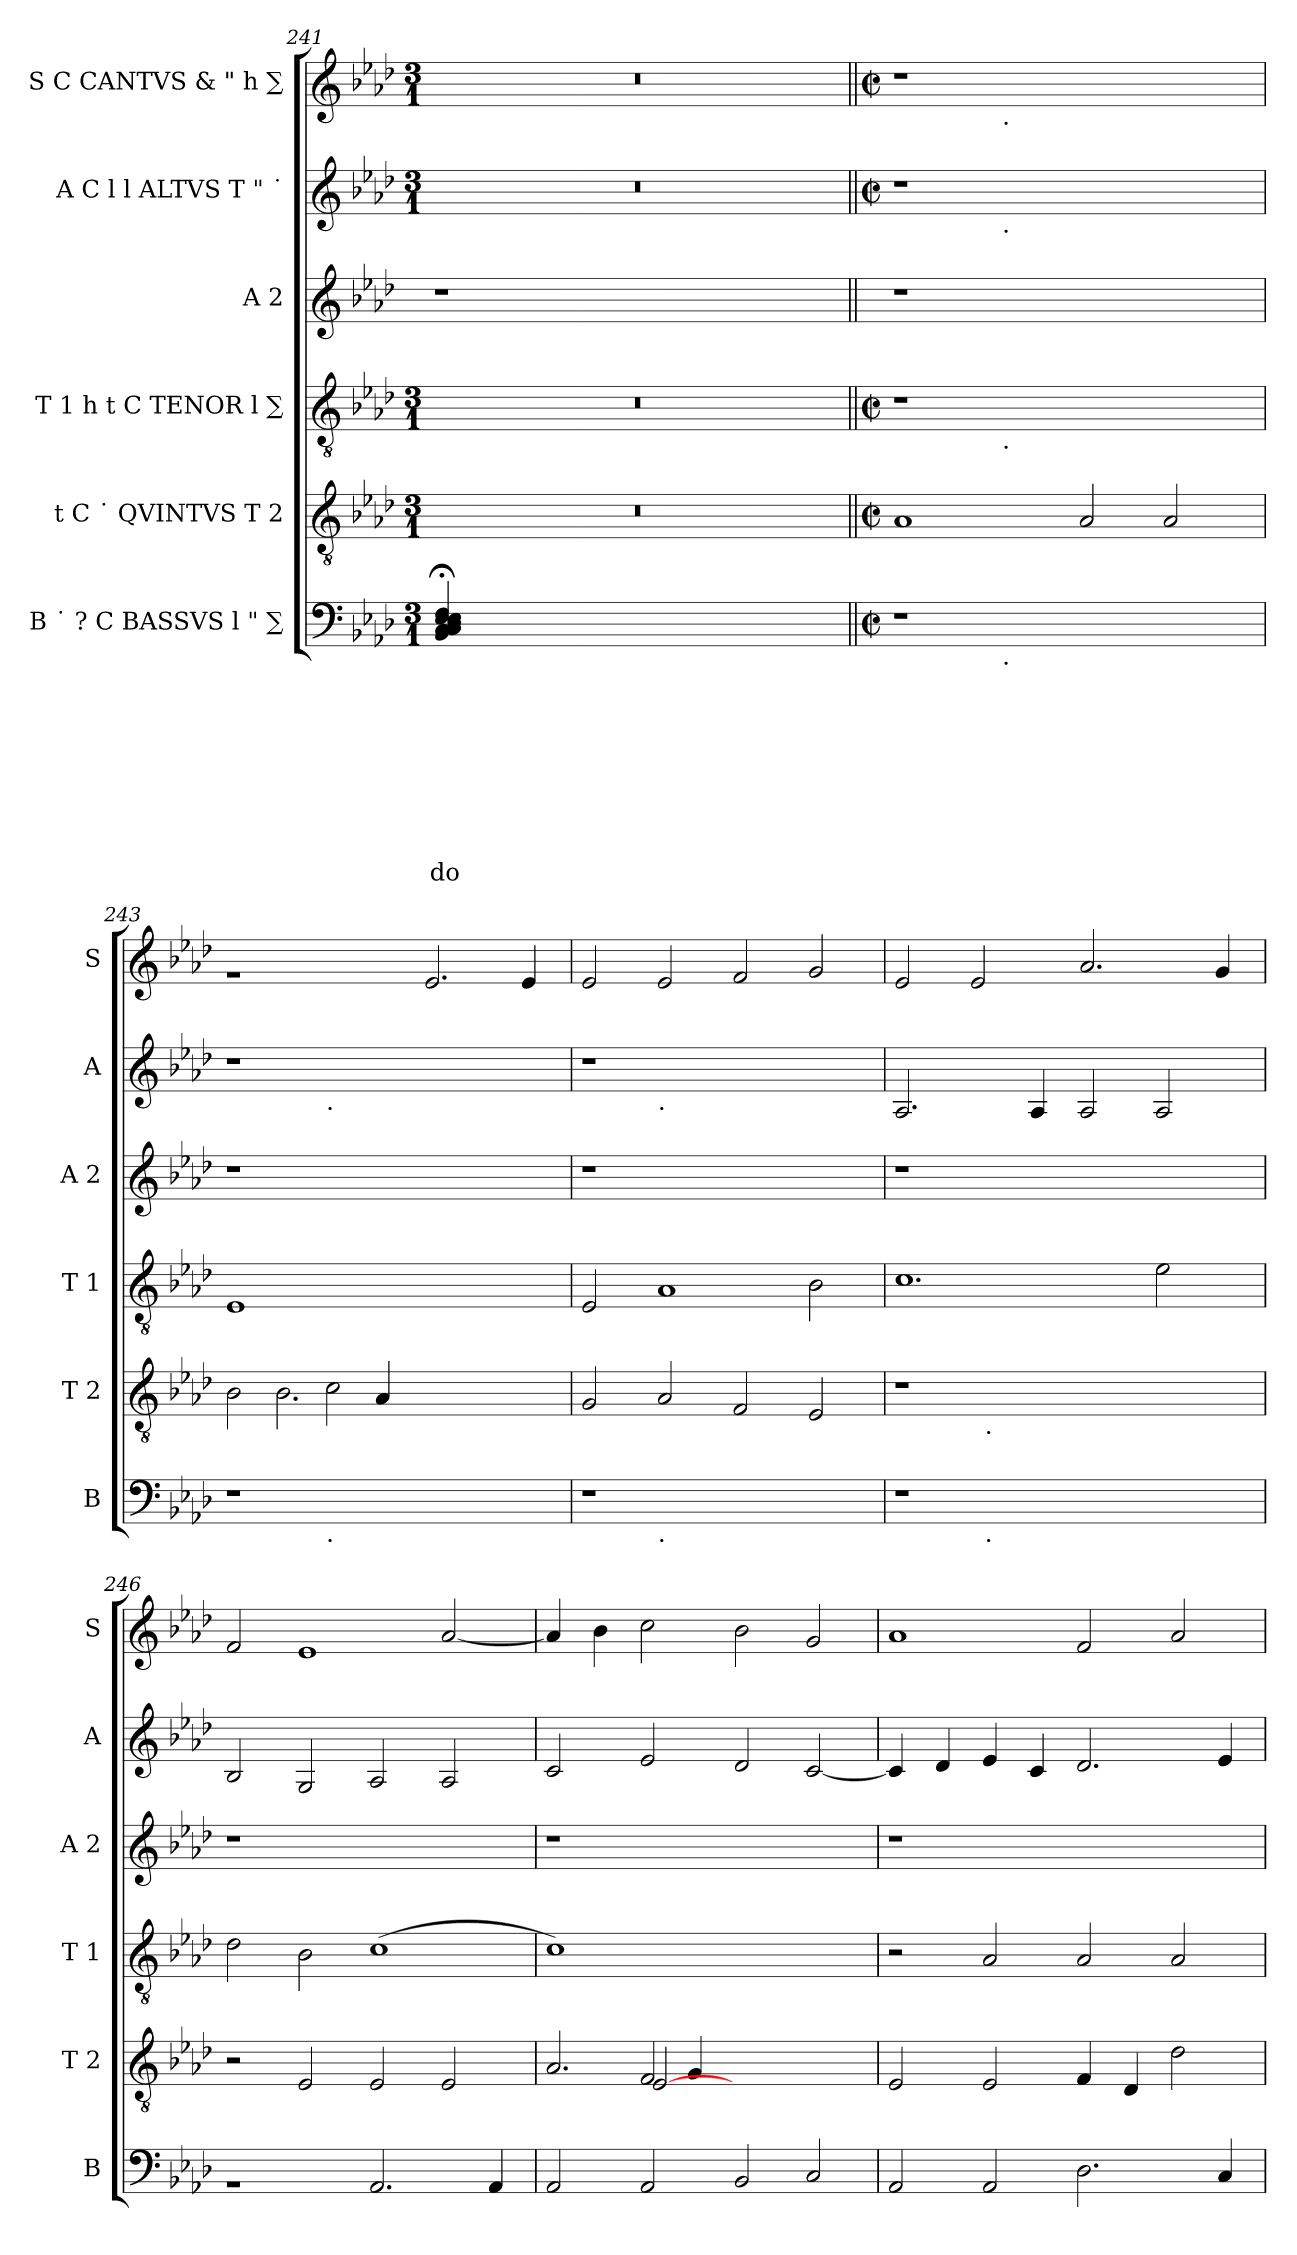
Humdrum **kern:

**kern	**text	**text	**text	**text	**text	**text	**text	**text	**text	**kern	**kern	**kern	**kern	**kern
*part6	*part6	*part6	*part6	*part6	*part6	*part6	*part6	*part6	*part6	*part5	*part4	*part3	*part2	*part1
*staff6	*staff6	*staff6	*staff6	*staff6	*staff6	*staff6	*staff6	*staff6	*staff6	*staff5	*staff4	*staff3	*staff2	*staff1
*I"B ˙ ? C BASSVS l " ∑	*	*	*	*	*	*	*	*	*	*I"t C ˙ QVINTVS T 2	*I"T 1 h t C TENOR l ∑	*I"A 2	*I"A C l l ALTVS T " ˙	*I"S C CANTVS & " h ∑
*I'B	*	*	*	*	*	*	*	*	*	*I'T 2	*I'T 1	*I'A 2	*I'A	*I'S
!!LO:PB:g=z
*clefF4	*	*	*	*	*	*	*	*	*	*clefGv2	*clefGv2	*clefG2	*clefG2	*clefG2
*k[b-e-a-d-]	*	*	*	*	*	*	*	*	*	*k[b-e-a-d-]	*k[b-e-a-d-]	*k[b-e-a-d-]	*k[b-e-a-d-]	*k[b-e-a-d-]
*A-:	*	*	*	*	*	*	*	*	*	*A-:	*A-:	*A-:	*A-:	*A-:
*M3/1	*	*	*	*	*	*	*	*	*	*M3/1	*M3/1	*	*M3/1	*M3/1
=241	=241	=241	=241	=241	=241	=241	=241	=241	=241	=241	=241	=241	=241	=241
!	!	!	!	!	!	!	!	!	!LO:LY:b	!	!	!	!	!
4BB-/;< 4C/;< 4C/;< 4D-/;< 4E-/;< 4E-/;< 4F/;<	.	.	.	.	.	.	.	.	-do	0.r	0.r	1r	0.r	0.r
0ryy	.	.	.	.	.	.	.	.	.	.	.	.	.	.
.	.	.	.	.	.	.	.	.	.	.	.	0ryy	.	.
2.ryy	.	.	.	.	.	.	.	.	.	.	.	.	.	.
=242||	=242||	=242||	=242||	=242||	=242||	=242||	=242||	=242||	=242||	=242||	=242||	=242||	=242||	=242||
*M2/2	*	*	*	*	*	*	*	*	*	*M2/2	*M2/2	*	*M2/2	*M2/2
*met(c|)	*	*	*	*	*	*	*	*	*	*met(c|)	*met(c|)	*	*met(c|)	*met(c|)
!	!	!	!	!	!	!	!	!	!	!	!	!	!	!LO:TX:a:B:t=Allegro
*^	*	*	*	*	*	*	*	*	*	*	*^	*	*^	*^
1r	2ryy	.	.	.	.	.	.	.	.	.	1A-	1r	2ryy	1r	1r	2ryy	1r	2ryy
.	16ryy	.	.	.	.	.	.	.	.	.	.	.	16ryy	.	.	16ryy	.	16ryy
!	!	!	!	!	!	!	!	!	!	!	!	!	!	!	!	!	!	!LO:TX:b:t=.
!	!	!	!	!	!	!	!	!	!	!	!	!	!	!	!	!LO:TX:b:t=.	!	!
!	!	!	!	!	!	!	!	!	!	!	!	!	!LO:TX:b:t=.	!	!	!	!	!
!	!LO:TX:b:t=.	!	!	!	!	!	!	!	!	!	!	!	!	!	!	!	!	!
.	1ryy	.	.	.	.	.	.	.	.	.	.	.	1ryy	.	.	1ryy	.	1ryy
1ryy	.	.	.	.	.	.	.	.	.	.	2A-/	1ryy	.	1ryy	1ryy	.	1ryy	.
.	.	.	.	.	.	.	.	.	.	.	2A-/	.	.	.	.	.	.	.
.	4..ryy	.	.	.	.	.	.	.	.	.	.	.	4..ryy	.	.	4..ryy	.	4..ryy
*	*	*	*	*	*	*	*	*	*	*	*	*v	*v	*	*	*	*v	*v
=243	=243	=243	=243	=243	=243	=243	=243	=243	=243	=243	=243	=243	=243	=243	=243	=243
*	*	*	*	*	*	*	*	*	*	*	*^	*	*	*	*	*
*	*	*	*	*	*	*	*	*	*	*	*	*^	*	*	*	*	*
1r	2ryy	.	.	.	.	.	.	.	.	.	2B-\	4ryy	2.ryy	1E-	1r	1r	2ryy	1ra
.	.	.	.	.	.	.	.	.	.	.	.	2.B-\	.	.	.	.	.	.
!	!	!	!	!	!	!	!	!	!	!	!	!	!	!	!	!	!LO:TX:b:t=.	!
!	!LO:TX:b:t=.	!	!	!	!	!	!	!	!	!	!	!	!	!	!	!	!	!
.	1.ryy	.	.	.	.	.	.	.	.	.	2c\	.	.	.	.	.	1.ryy	.
.	.	.	.	.	.	.	.	.	.	.	.	.	4A-/	.	.	.	.	.
1ryy	.	.	.	.	.	.	.	.	.	.	1ryy	1ryy	1ryy	1ryy	1ryy	1ryy	.	2.e-/
.	.	.	.	.	.	.	.	.	.	.	.	.	.	.	.	.	.	4e-/
*	*	*	*	*	*	*	*	*	*	*	*v	*v	*v	*	*	*	*	*
=244	=244	=244	=244	=244	=244	=244	=244	=244	=244	=244	=244	=244	=244	=244	=244	=244
1r	2ryy	.	.	.	.	.	.	.	.	.	2G/	2E-/	1r	1r	2ryy	2e-/
!	!	!	!	!	!	!	!	!	!	!	!	!	!	!	!LO:TX:b:t=.	!
!	!LO:TX:b:t=.	!	!	!	!	!	!	!	!	!	!	!	!	!	!	!
.	1.ryy	.	.	.	.	.	.	.	.	.	2A-/	1A-	.	.	1.ryy	2e-/
1ryy	.	.	.	.	.	.	.	.	.	.	2F/	.	1ryy	1ryy	.	2f/
.	.	.	.	.	.	.	.	.	.	.	2E-/	2B-\	.	.	.	2g/
*	*	*	*	*	*	*	*	*	*	*	*	*	*	*v	*v	*
!!LO:LB:g=z
=245	=245	=245	=245	=245	=245	=245	=245	=245	=245	=245	=245	=245	=245	=245	=245
*	*	*	*	*	*	*	*	*	*	*	*^	*	*	*	*
1r	2ryy	.	.	.	.	.	.	.	.	.	1r	2ryy	1.c	1r	2.A-/	2e-/
.	32ryy	.	.	.	.	.	.	.	.	.	.	32ryy	.	.	.	2e-/
!	!	!	!	!	!	!	!	!	!	!	!	!LO:TX:b:t=.	!	!	!	!
!	!LO:TX:b:t=.	!	!	!	!	!	!	!	!	!	!	!	!	!	!	!
.	1ryy	.	.	.	.	.	.	.	.	.	.	1ryy	.	.	.	.
.	.	.	.	.	.	.	.	.	.	.	.	.	.	.	4A-/	.
1ryy	.	.	.	.	.	.	.	.	.	.	1ryy	.	.	1ryy	2A-/	2.a-/
.	.	.	.	.	.	.	.	.	.	.	.	.	2e-\	.	2A-/	.
.	4...ryy	.	.	.	.	.	.	.	.	.	.	4...ryy	.	.	.	.
.	.	.	.	.	.	.	.	.	.	.	.	.	.	.	.	4g/
*v	*v	*	*	*	*	*	*	*	*	*	*	*	*	*	*	*
*	*	*	*	*	*	*	*	*	*	*v	*v	*	*	*	*
=246	=246	=246	=246	=246	=246	=246	=246	=246	=246	=246	=246	=246	=246	=246
1rC	.	.	.	.	.	.	.	.	.	2r	2d-\	1r	2B-/	2f/
.	.	.	.	.	.	.	.	.	.	2E-/	2B-\	.	2G/	1e-
2.AA-/	.	.	.	.	.	.	.	.	.	2E-/	(>1c	1ryy	2A-/	.
.	.	.	.	.	.	.	.	.	.	2E-/	.	.	2A-/	[<2a-/
4AA-/	.	.	.	.	.	.	.	.	.	.	.	.	.	.
=247	=247	=247	=247	=247	=247	=247	=247	=247	=247	=247	=247	=247	=247	=247
*	*	*	*	*	*	*	*	*	*	*^	*	*	*	*
*	*	*	*	*	*	*	*	*	*	*	*^	*	*	*	*
2AA-/	.	.	.	.	.	.	.	.	.	2.A-/	2ryy	2ryy	1c)	1r	2c/	4a-/]
.	.	.	.	.	.	.	.	.	.	.	.	.	.	.	.	4b-\
2AA-/	.	.	.	.	.	.	.	.	.	.	2F/	[<2E-/	.	.	2e-/	2cc\
.	.	.	.	.	.	.	.	.	.	4G/	.	.	.	.	.	.
2BB-/	.	.	.	.	.	.	.	.	.	1ryy	1ryy	1ryy	1ryy	1ryy	2d-/	2b-\
2C/	.	.	.	.	.	.	.	.	.	.	.	.	.	.	[<2c/	2g/
*	*	*	*	*	*	*	*	*	*	*v	*v	*v	*	*	*	*
=248	=248	=248	=248	=248	=248	=248	=248	=248	=248	=248	=248	=248	=248	=248
2AA-/	.	.	.	.	.	.	.	.	.	2E-/	2r	1r	4c/]	1a-
.	.	.	.	.	.	.	.	.	.	.	.	.	4d-/	.
2AA-/	.	.	.	.	.	.	.	.	.	2E-/	2A-/	.	4e-/	.
.	.	.	.	.	.	.	.	.	.	.	.	.	4c/	.
2.D-\	.	.	.	.	.	.	.	.	.	4F/	2A-/	1ryy	2.d-/	2f/
.	.	.	.	.	.	.	.	.	.	4D-/	.	.	.	.
.	.	.	.	.	.	.	.	.	.	2d-\	2A-/	.	.	2a-/
4C/	.	.	.	.	.	.	.	.	.	.	.	.	4e-/	.
=	=	=	=	=	=	=	=	=	=	=	=	=	=	=
*-	*-	*-	*-	*-	*-	*-	*-	*-	*-	*-	*-	*-	*-	*-
